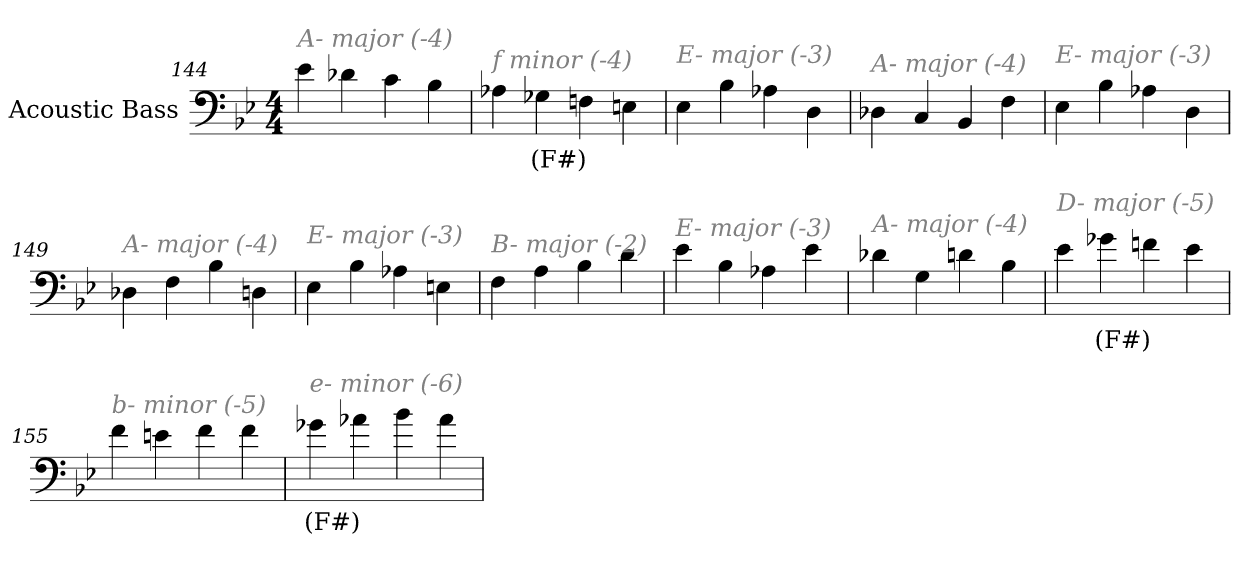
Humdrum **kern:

**kern	**text
*part1	*part1
*staff1	*staff1
*I"Acoustic Bass	*
*clefF4	*
*ITrd7c12	*
*k[b-e-]	*
*B-:	*
*M4/4	*
=144	=144
!LO:TX:i:color=#808080:t=A- major (-4)	!
4E-	.
4D-X	.
4C	.
4BB-	.
=145	=145
!LO:TX:i:color=#808080:t=f minor (-4)	!
4AA-X	.
4GG-Xi	(F#)
4FFn	.
4EEn	.
=146	=146
!LO:TX:i:color=#808080:t=E- major (-3)	!
4EE-	.
4BB-	.
4AA-X	.
4DD	.
=147	=147
!LO:TX:i:color=#808080:t=A- major (-4)	!
4DD-X	.
4CC	.
4BBB-	.
4FF	.
=148	=148
!LO:TX:i:color=#808080:t=E- major (-3)	!
4EE-	.
4BB-	.
4AA-X	.
4DD	.
=149	=149
!LO:TX:i:color=#808080:t=A- major (-4)	!
4DD-X	.
4FF	.
4BB-	.
4DDn	.
=150	=150
!LO:TX:i:color=#808080:t=E- major (-3)	!
4EE-	.
4BB-	.
4AA-X	.
4EEn	.
=151	=151
!LO:TX:i:color=#808080:t=B- major (-2)	!
4FF	.
4AA	.
4BB-	.
4D	.
=152	=152
!LO:TX:i:color=#808080:t=E- major (-3)	!
4E-	.
4BB-	.
4AA-X	.
4E-	.
=153	=153
!LO:TX:i:color=#808080:t=A- major (-4)	!
4D-X	.
4GG	.
4Dn	.
4BB-	.
=154	=154
!LO:TX:i:color=#808080:t=D- major (-5)	!
4E-	.
4G-Xi	(F#)
4Fn	.
4E-	.
=155	=155
!LO:TX:i:color=#808080:t=b- minor (-5)	!
4F	.
4En	.
4F	.
4F	.
=156	=156
!LO:TX:i:color=#808080:t=e- minor (-6)	!
4G-Xi	(F#)
4A-X	.
4B-	.
4A-	.
=	=
*-	*-
